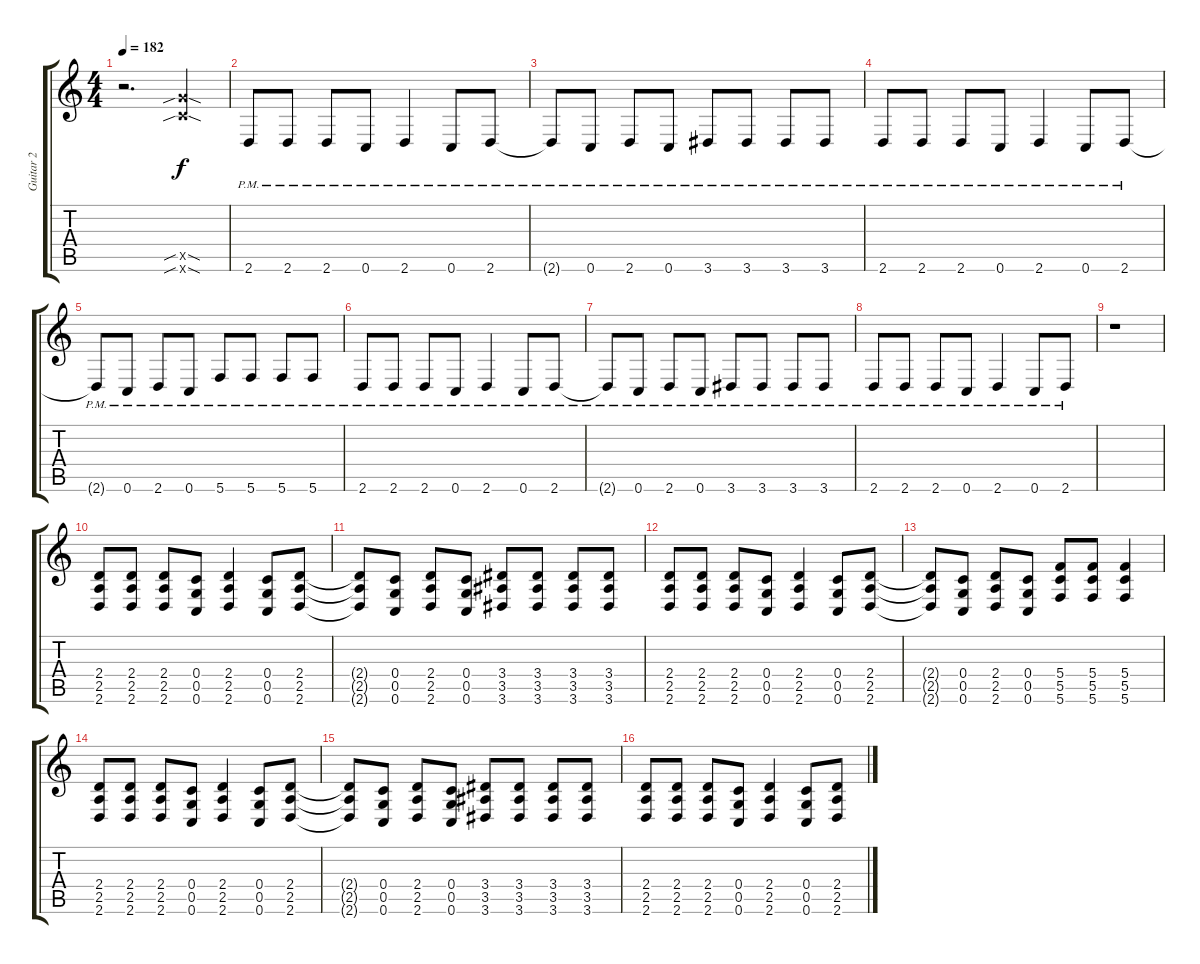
\track ("Guitar 2" "Guitar 2") {instrument distortionguitar}
\staff {score tabs}
\tuning (D4 A3 F3 C3 G2 C2) {hide}
\ts (4 4)
\tempo 182
\clef g2
\ks c
r.2{d dy f} (12.5{sib sod x} 12.6{sib sod x}).4 |
2.6{pm}.8 2.6{pm}.8 2.6{pm}.8 0.6{pm}.8 2.6{pm}.4 0.6{pm}.8 2.6{pm}.8 |
2.6{pm t}.8 0.6{pm}.8 2.6{pm}.8 0.6{pm}.8 3.6{pm}.8 3.6{pm}.8 3.6{pm}.8 3.6{pm}.8 |
2.6{pm}.8 2.6{pm}.8 2.6{pm}.8 0.6{pm}.8 2.6{pm}.4 0.6{pm}.8 2.6{pm}.8 |
2.6{pm t}.8 0.6{pm}.8 2.6{pm}.8 0.6{pm}.8 5.6{pm}.8 5.6{pm}.8 5.6{pm}.8 5.6{pm}.8 |
2.6{pm}.8 2.6{pm}.8 2.6{pm}.8 0.6{pm}.8 2.6{pm}.4 0.6{pm}.8 2.6{pm}.8 |
2.6{pm t}.8 0.6{pm}.8 2.6{pm}.8 0.6{pm}.8 3.6{pm}.8 3.6{pm}.8 3.6{pm}.8 3.6{pm}.8 |
2.6{pm}.8 2.6{pm}.8 2.6{pm}.8 0.6{pm}.8 2.6{pm}.4 0.6{pm}.8 2.6{pm}.8 |
r.1 |
(2.4 2.5 2.6).8 (2.4 2.5 2.6).8 (2.4 2.5 2.6).8 (0.4 0.5 0.6).8 (2.4 2.5 2.6).4 (0.4 0.5 0.6).8 (2.4 2.5 2.6).8 |
(2.4{t} 2.5{t} 2.6{t}).8 (0.4 0.5 0.6).8 (2.4 2.5 2.6).8 (0.4 0.5 0.6).8 (3.4 3.5 3.6).8 (3.4 3.5 3.6).8 (3.4 3.5 3.6).8 (3.4 3.5 3.6).8 |
(2.4 2.5 2.6).8 (2.4 2.5 2.6).8 (2.4 2.5 2.6).8 (0.4 0.5 0.6).8 (2.4 2.5 2.6).4 (0.4 0.5 0.6).8 (2.4 2.5 2.6).8 |
(2.4{t} 2.5{t} 2.6{t}).8 (0.4 0.5 0.6).8 (2.4 2.5 2.6).8 (0.4 0.5 0.6).8 (5.4 5.5 5.6).8 (5.4 5.5 5.6).8 (5.4 5.5 5.6).4 |
(2.4 2.5 2.6).8 (2.4 2.5 2.6).8 (2.4 2.5 2.6).8 (0.4 0.5 0.6).8 (2.4 2.5 2.6).4 (0.4 0.5 0.6).8 (2.4 2.5 2.6).8 |
(2.4{t} 2.5{t} 2.6{t}).8 (0.4 0.5 0.6).8 (2.4 2.5 2.6).8 (0.4 0.5 0.6).8 (3.4 3.5 3.6).8 (3.4 3.5 3.6).8 (3.4 3.5 3.6).8 (3.4 3.5 3.6).8 |
(2.4 2.5 2.6).8 (2.4 2.5 2.6).8 (2.4 2.5 2.6).8 (0.4 0.5 0.6).8 (2.4 2.5 2.6).4 (0.4 0.5 0.6).8 (2.4 2.5 2.6).8
